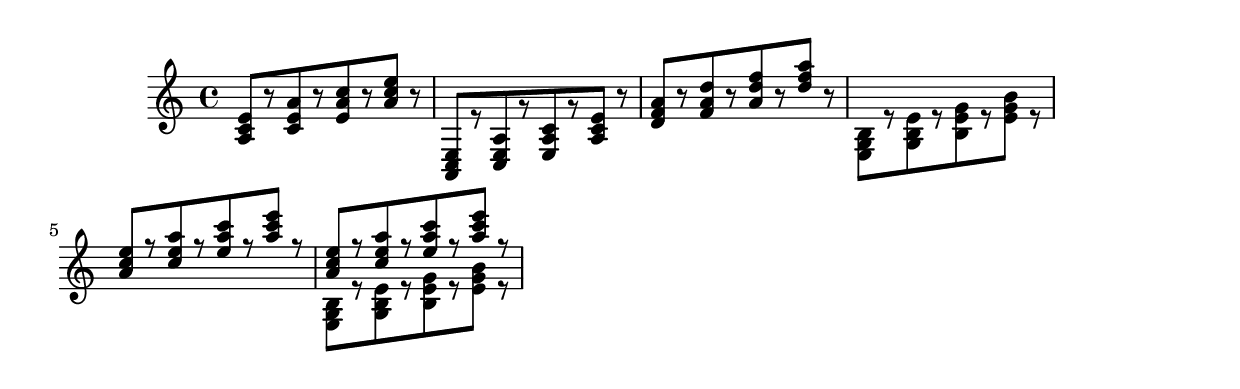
\header {
    texidoc = "Rests under beams are only moved if necessary."
}

\version "2.2.0"

fig =  \notes \relative c' {
    <a c e>8[ r <c e a> r <e a c> r <a c e>]  r |
}

			 
\score {
  \notes \relative c' \new Staff {
     \fig 
      \transpose c c,  \fig
      \new Voice { \stemUp \transpose c f  \fig }
      <<
	  \\
	  \transpose f c \fig
      >>
      
      <<
	  { \transpose c c' \fig }
	  \\
	  {} 
      >>
      
      << \transpose c c' \fig \\
	  \transpose f c \fig
      >>
  }

  \paper {
      raggedright = ##t
  }
}

